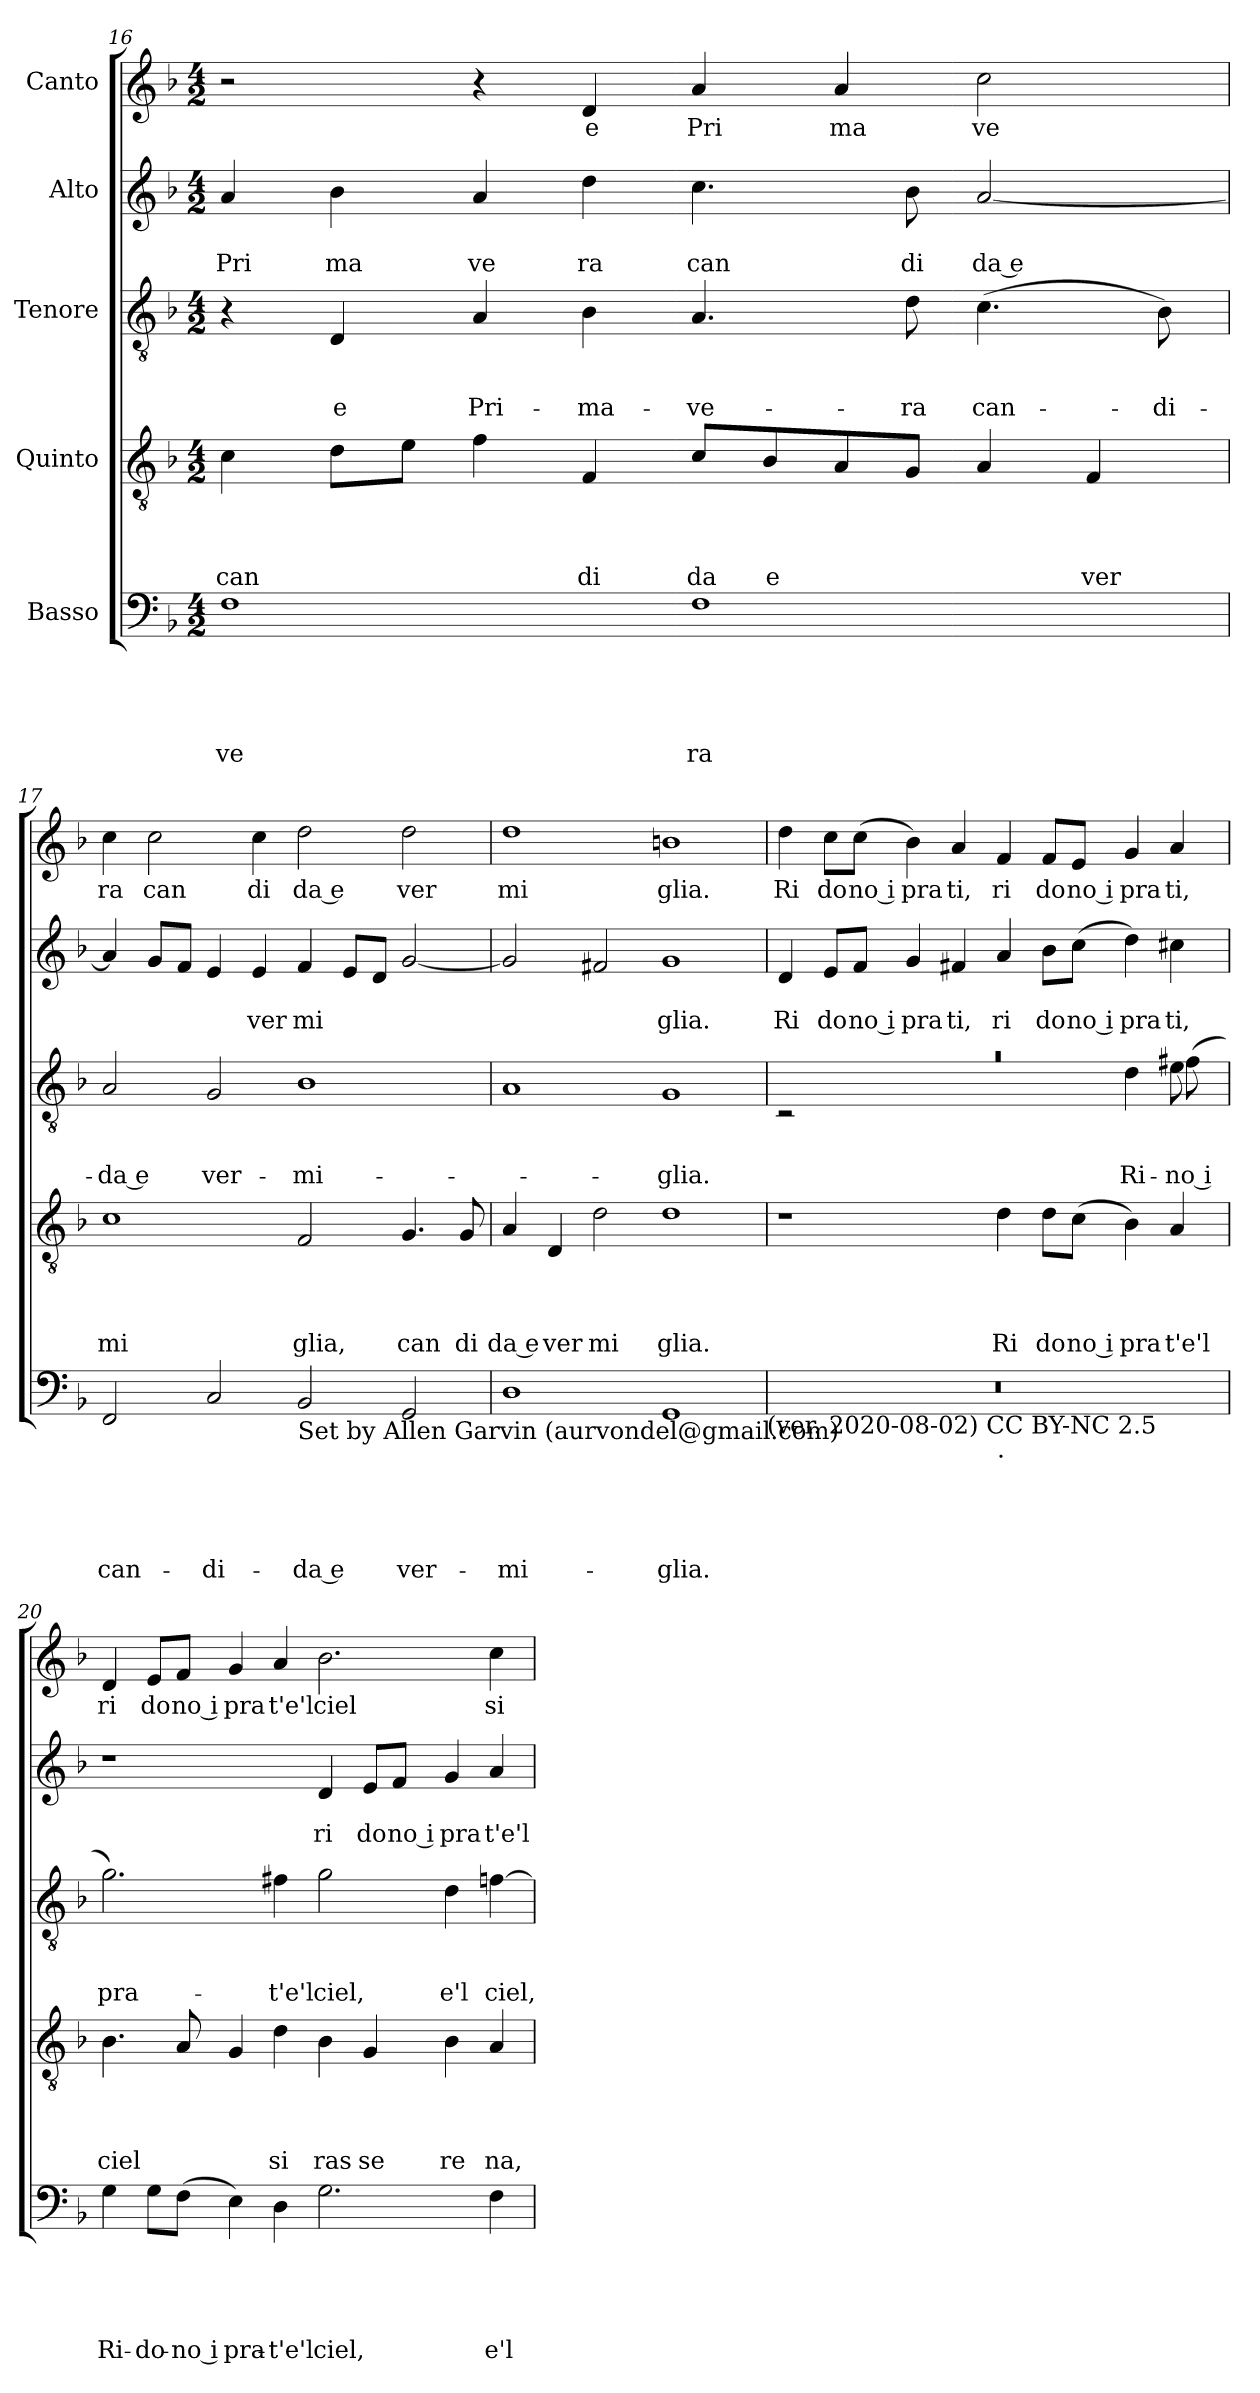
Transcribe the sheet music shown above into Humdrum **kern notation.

**kern	**text	**text	**text	**text	**text	**kern	**text	**text	**text	**text	**kern	**text	**text	**text	**kern	**text	**text	**kern	**text
*part5	*part5	*part5	*part5	*part5	*part5	*part4	*part4	*part4	*part4	*part4	*part3	*part3	*part3	*part3	*part2	*part2	*part2	*part1	*part1
*staff5	*staff5	*staff5	*staff5	*staff5	*staff5	*staff4	*staff4	*staff4	*staff4	*staff4	*staff3	*staff3	*staff3	*staff3	*staff2	*staff2	*staff2	*staff1	*staff1
*I"Basso	*	*	*	*	*	*I"Quinto	*	*	*	*	*I"Tenore	*	*	*	*I"Alto	*	*	*I"Canto	*
*clefF4	*	*	*	*	*	*clefGv2	*	*	*	*	*clefGv2	*	*	*	*clefG2	*	*	*clefG2	*
*k[b-]	*	*	*	*	*	*k[b-]	*	*	*	*	*k[b-]	*	*	*	*k[b-]	*	*	*k[b-]	*
*F:	*	*	*	*	*	*F:	*	*	*	*	*F:	*	*	*	*F:	*	*	*F:	*
*M4/2	*	*	*	*	*	*M4/2	*	*	*	*	*M4/2	*	*	*	*M4/2	*	*	*M4/2	*
=16	=16	=16	=16	=16	=16	=16	=16	=16	=16	=16	=16	=16	=16	=16	=16	=16	=16	=16	=16
!	!	!	!	!	!LO:LY:b	!	!	!	!	!LO:LY:b	!	!	!	!	!	!	!LO:LY:b	!	!
1F	.	.	.	.	ve	4c\	.	.	.	can	4r	.	.	.	4a/	.	Pri	2r	.
!	!	!	!	!	!	!	!	!	!	!	!	!	!	!LO:LY:b	!	!	!LO:LY:b	!	!
.	.	.	.	.	.	8d\L	.	.	.	.	4D/	.	.	e	4b-\	.	ma	.	.
.	.	.	.	.	.	8e\J	.	.	.	.	.	.	.	.	.	.	.	.	.
!	!	!	!	!	!	!	!	!	!	!	!	!	!	!LO:LY:b	!	!	!LO:LY:b	!	!
.	.	.	.	.	.	4f\	.	.	.	.	4A/	.	.	Pri-	4a/	.	ve	4r	.
!	!	!	!	!	!	!	!	!	!	!LO:LY:b	!	!	!	!LO:LY:b	!	!	!LO:LY:b	!	!LO:LY:b
.	.	.	.	.	.	4F/	.	.	.	di	4B-\	.	.	-ma-	4dd\	.	ra	4d/	e
!	!	!	!	!	!LO:LY:b	!	!	!	!	!LO:LY:b	!	!	!	!LO:LY:b	!	!	!LO:LY:b	!	!LO:LY:b
1F	.	.	.	.	ra	8c/L	.	.	.	da	4.A/	.	.	-ve-	4.cc\	.	can	4a/	Pri
!	!	!	!	!	!	!	!	!	!	!LO:LY:b	!	!	!	!	!	!	!	!	!
.	.	.	.	.	.	8B-/	.	.	.	e	.	.	.	.	.	.	.	.	.
!	!	!	!	!	!	!	!	!	!	!	!	!	!	!	!	!	!	!	!LO:LY:b
.	.	.	.	.	.	8A/	.	.	.	.	.	.	.	.	.	.	.	4a/	ma
!	!	!	!	!	!	!	!	!	!	!	!	!	!	!LO:LY:b	!	!	!LO:LY:b	!	!
.	.	.	.	.	.	8G/J	.	.	.	.	8d\	.	.	-ra	8b-\	.	di	.	.
!	!	!	!	!	!	!	!	!	!	!	!	!	!	!LO:LY:b	!	!	!LO:LY:b	!	!LO:LY:b
.	.	.	.	.	.	4A/	.	.	.	.	(>4.c\	.	.	can-	[<2a/	.	da e	2cc\	ve
!	!	!	!	!	!	!	!	!	!	!LO:LY:b	!	!	!	!	!	!	!	!	!
.	.	.	.	.	.	4F/	.	.	.	ver	.	.	.	.	.	.	.	.	.
!	!	!	!	!	!	!	!	!	!	!	!	!	!	!LO:LY:b	!	!	!	!	!
.	.	.	.	.	.	.	.	.	.	.	8B-\)	.	.	-di-	.	.	.	.	.
!!LO:LB:g=z
=17	=17	=17	=17	=17	=17	=17	=17	=17	=17	=17	=17	=17	=17	=17	=17	=17	=17	=17	=17
!	!	!	!	!	!LO:LY:b	!	!	!	!	!LO:LY:b	!	!	!	!LO:LY:b:rj	!	!	!	!	!LO:LY:b
2FF/	.	.	.	.	can-	1c	.	.	.	mi	2A/	.	.	-da e	4a/]	.	.	4cc\	ra
!	!	!	!	!	!	!	!	!	!	!	!	!	!	!	!	!	!	!	!LO:LY:b
.	.	.	.	.	.	.	.	.	.	.	.	.	.	.	8g/L	.	.	2cc\	can
.	.	.	.	.	.	.	.	.	.	.	.	.	.	.	8f/J	.	.	.	.
!	!	!	!	!	!LO:LY:b	!	!	!	!	!	!	!	!	!LO:LY:b	!	!	!	!	!
2C/	.	.	.	.	-di-	.	.	.	.	.	2G/	.	.	ver-	4e/	.	.	.	.
!	!	!	!	!	!	!	!	!	!	!	!	!	!	!	!	!	!LO:LY:b	!	!LO:LY:b
.	.	.	.	.	.	.	.	.	.	.	.	.	.	.	4e/	.	ver	4cc\	di
!LO:TX:b:t=Set by Allen Garvin (aurvondel@gmail.com)	!	!	!	!	!	!	!	!	!	!	!	!	!	!	!	!	!	!	!
!	!	!	!	!	!LO:LY:b:rj	!	!	!	!	!LO:LY:b	!	!	!	!LO:LY:b	!	!	!LO:LY:b	!	!LO:LY:b:rj
2BB-/	.	.	.	.	-da e	2F/	.	.	.	glia,	1B-	.	.	-mi-	4f/	.	mi	2dd\	da e
.	.	.	.	.	.	.	.	.	.	.	.	.	.	.	8e/L	.	.	.	.
.	.	.	.	.	.	.	.	.	.	.	.	.	.	.	8d/J	.	.	.	.
!	!	!	!	!	!LO:LY:b	!	!	!	!	!LO:LY:b	!	!	!	!	!	!	!	!	!LO:LY:b
2GG/	.	.	.	.	ver-	4.G/	.	.	.	can	.	.	.	.	[<2g/	.	.	2dd\	ver
!	!	!	!	!	!	!	!	!	!	!LO:LY:b	!	!	!	!	!	!	!	!	!
.	.	.	.	.	.	8G/	.	.	.	di	.	.	.	.	.	.	.	.	.
=18	=18	=18	=18	=18	=18	=18	=18	=18	=18	=18	=18	=18	=18	=18	=18	=18	=18	=18	=18
!	!	!	!	!	!LO:LY:b	!	!	!	!	!LO:LY:b:rj	!	!	!	!	!	!	!	!	!LO:LY:b
1D	.	.	.	.	-mi-	4A/	.	.	.	da e	1A	.	.	.	2g/]	.	.	1dd	mi
!	!	!	!	!	!	!	!	!	!	!LO:LY:b	!	!	!	!	!	!	!	!	!
.	.	.	.	.	.	4D/	.	.	.	ver	.	.	.	.	.	.	.	.	.
!	!	!	!	!	!	!	!	!	!	!LO:LY:b	!	!	!	!	!	!	!	!	!
.	.	.	.	.	.	2d\	.	.	.	mi	.	.	.	.	2f#/	.	.	.	.
!	!	!	!	!	!LO:LY:b	!	!	!	!	!LO:LY:b	!	!	!	!LO:LY:b	!	!	!LO:LY:b	!	!LO:LY:b
1GG	.	.	.	.	-glia.	1d	.	.	.	glia.	1G	.	.	-glia.	1g	.	glia.	1bn	glia.
!LO:TX:b:t=(ver. 2020-08-02) CC BY-NC 2.5	!	!	!	!	!	!	!	!	!	!	!	!	!	!	!	!	!	!	!
=19	=19	=19	=19	=19	=19	=19	=19	=19	=19	=19	=19	=19	=19	=19	=19	=19	=19	=19	=19
!	!	!	!	!	!	!	!	!	!	!	!LO:N:vis=1	!	!	!	!	!	!LO:LY:b	!	!LO:LY:b
*^	*	*	*	*	*	*	*	*	*	*	*^	*	*	*	*	*	*	*	*
*	*	*	*	*	*	*	*	*	*	*	*	*	*^	*	*	*	*	*	*	*	*
0r	1ryy	.	.	.	.	.	1r	.	.	.	.	0ra	2rC	1..ryy	.	.	.	4d/	.	Ri	4dd\	Ri
!	!	!	!	!	!	!	!	!	!	!	!	!	!	!	!	!	!	!	!	!LO:LY:b	!	!LO:LY:b
.	.	.	.	.	.	.	.	.	.	.	.	.	.	.	.	.	.	8e/L	.	do	8cc\L	do
!	!	!	!	!	!	!	!	!	!	!	!	!	!	!	!	!	!	!	!	!LO:LY:b:rj	!	!LO:LY:b:rj
.	.	.	.	.	.	.	.	.	.	.	.	.	.	.	.	.	.	8f/J	.	no i	(<8cc\J	no i
!	!	!	!	!	!	!	!	!	!	!	!	!	!	!	!	!	!	!	!	!LO:LY:b	!	!LO:LY:b
.	.	.	.	.	.	.	.	.	.	.	.	.	1ryy	.	.	.	.	4g/	.	pra	4b-\)	pra
!	!	!	!	!	!	!	!	!	!	!	!	!	!	!	!	!	!	!	!	!LO:LY:b	!	!LO:LY:b
.	.	.	.	.	.	.	.	.	.	.	.	.	.	.	.	.	.	4f#X/	.	ti,	4a/	ti,
!	!LO:TX:b:t=.	!	!	!	!	!	!	!	!	!	!	!	!	!	!	!	!	!	!	!	!	!
!	!	!	!	!	!	!	!	!	!	!	!LO:LY:b	!	!	!	!	!	!	!	!	!LO:LY:b	!	!LO:LY:b
.	1ryy	.	.	.	.	.	4d\	.	.	.	Ri	.	.	.	.	.	.	4a/	.	ri	4f/	ri
!	!	!	!	!	!	!	!	!	!	!	!LO:LY:b	!	!	!	!	!	!	!	!	!LO:LY:b	!	!LO:LY:b
.	.	.	.	.	.	.	8d\L	.	.	.	do	.	.	.	.	.	.	8b-\L	.	do	8f/L	do
!	!	!	!	!	!	!	!	!	!	!	!LO:LY:b:rj	!	!	!	!	!	!	!	!	!LO:LY:b:rj	!	!LO:LY:b:rj
.	.	.	.	.	.	.	(<8c\J	.	.	.	no i	.	.	.	.	.	.	(<8cc\J	.	no i	8e/J	no i
!	!	!	!	!	!	!	!	!	!	!	!LO:LY:b	!	!	!	!	!	!LO:LY:b	!	!	!LO:LY:b	!	!LO:LY:b
.	.	.	.	.	.	.	4B-\)	.	.	.	pra	.	4d\	.	.	.	Ri-	4dd\)	.	pra	4g/	pra
!	!	!	!	!	!	!	!	!	!	!	!LO:LY:b	!	!	!	!	!	!LO:LY:b	!	!	!	!	!
!	!	!	!	!	!	!	!	!	!	!	!	!	!	!	!	!	!LO:LY:b:rj	!	!	!LO:LY:b	!	!LO:LY:b
.	.	.	.	.	.	.	4A/	.	.	.	t'e'l	.	8e\	(<8f#X\	.	.	-no i	4cc#X\	.	ti,	4a/	ti,
.	.	.	.	.	.	.	.	.	.	.	.	.	8ryy	8ryy	.	.	.	.	.	.	.	.
=20	=20	=20	=20	=20	=20	=20	=20	=20	=20	=20	=20	=20	=20	=20	=20	=20	=20	=20	=20	=20	=20	=20
!	!	!	!	!	!	!LO:LY:b	!	!	!	!	!LO:LY:b	!	!	!	!	!	!LO:LY:b	!	!	!	!	!LO:LY:b
*v	*v	*	*	*	*	*	*	*	*	*	*	*v	*v	*v	*	*	*	*	*	*	*	*
4G\	.	.	.	.	Ri-	4.B-\	.	.	.	ciel	2.g\)	.	.	pra-	1r	.	.	4d/	ri
!	!	!	!	!	!LO:LY:b	!	!	!	!	!	!	!	!	!	!	!	!	!	!LO:LY:b
8G\L	.	.	.	.	-do-	.	.	.	.	.	.	.	.	.	.	.	.	8e/L	do
!	!	!	!	!	!LO:LY:b:rj	!	!	!	!	!	!	!	!	!	!	!	!	!	!LO:LY:b:rj
(<8F\J	.	.	.	.	-no i	8A/	.	.	.	.	.	.	.	.	.	.	.	8f/J	no i
!	!	!	!	!	!LO:LY:b	!	!	!	!	!	!	!	!	!	!	!	!	!	!LO:LY:b
4E\)	.	.	.	.	pra-	4G/	.	.	.	.	.	.	.	.	.	.	.	4g/	pra
!	!	!	!	!	!LO:LY:b	!	!	!	!	!LO:LY:b	!	!	!	!LO:LY:b	!	!	!	!	!LO:LY:b
4D\	.	.	.	.	-t'e'l	4d\	.	.	.	si	4f#X\	.	.	-t'e'l	.	.	.	4a/	t'e'l
!	!	!	!	!	!LO:LY:b	!	!	!	!	!LO:LY:b	!	!	!	!LO:LY:b	!	!	!LO:LY:b	!	!LO:LY:b
2.G\	.	.	.	.	ciel,	4B-\	.	.	.	ras	2g\	.	.	ciel,	4d/	.	ri	2.b-\	ciel
!	!	!	!	!	!	!	!	!	!	!LO:LY:b	!	!	!	!	!	!	!LO:LY:b	!	!
.	.	.	.	.	.	4G/	.	.	.	se	.	.	.	.	8e/L	.	do	.	.
!	!	!	!	!	!	!	!	!	!	!	!	!	!	!	!	!	!LO:LY:b:rj	!	!
.	.	.	.	.	.	.	.	.	.	.	.	.	.	.	8f/J	.	no i	.	.
!	!	!	!	!	!	!	!	!	!	!LO:LY:b	!	!	!	!LO:LY:b	!	!	!LO:LY:b	!	!
.	.	.	.	.	.	4B-\	.	.	.	re	4d\	.	.	e'l	4g/	.	pra	.	.
!	!	!	!	!	!LO:LY:b	!	!	!	!	!LO:LY:b	!	!	!	!LO:LY:b	!	!	!LO:LY:b	!	!LO:LY:b
4F\	.	.	.	.	e'l	4A/	.	.	.	na,	[>4fn\	.	.	ciel,	4a/	.	t'e'l	4cc\	si
=	=	=	=	=	=	=	=	=	=	=	=	=	=	=	=	=	=	=	=
*-	*-	*-	*-	*-	*-	*-	*-	*-	*-	*-	*-	*-	*-	*-	*-	*-	*-	*-	*-
